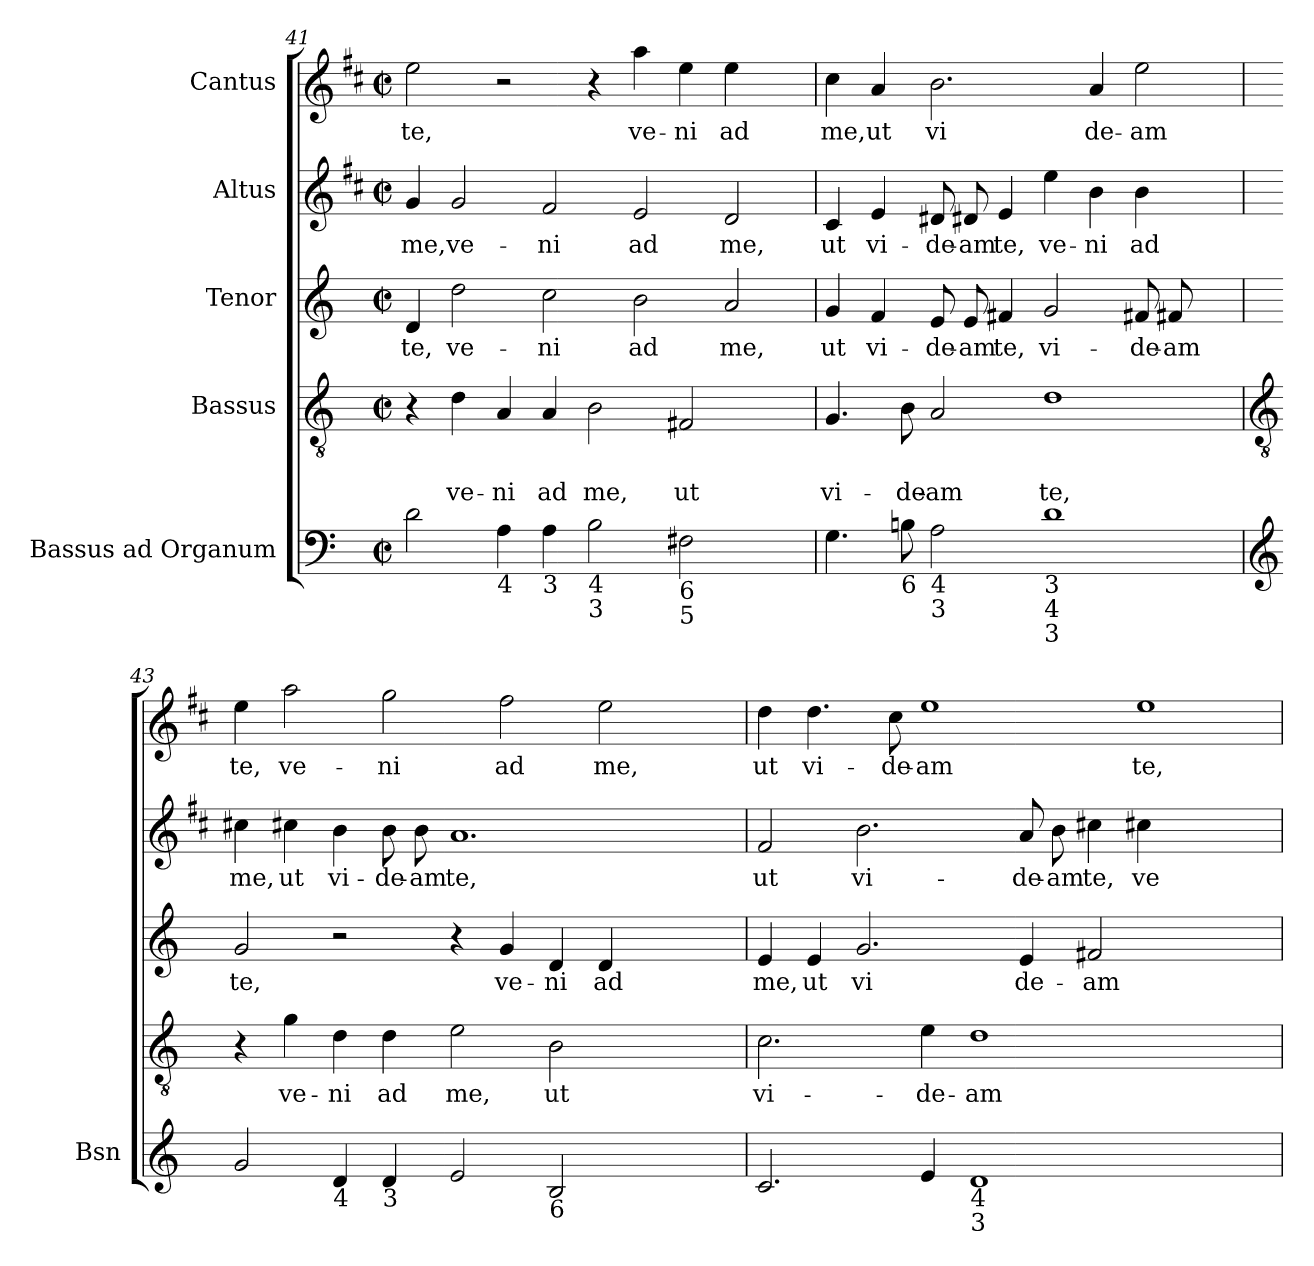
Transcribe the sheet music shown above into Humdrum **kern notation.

**kern	**kern	**text	**text	**kern	**text	**kern	**text	**kern	**text
*part5	*part4	*part4	*part4	*part3	*part3	*part2	*part2	*part1	*part1
*staff5	*staff4	*staff4	*staff4	*staff3	*staff3	*staff2	*staff2	*staff1	*staff1
*I"Bassus ad Organum	*I"Bassus	*	*	*I"Tenor	*	*I"Altus	*	*I"Cantus	*
*I'Bsn	*	*	*	*	*	*	*	*	*
*clefF4	*clefGv2	*	*	*clefG2	*	*clefG2	*	*clefG2	*
*	*	*	*	*	*	*ITrd1c2	*	*ITrd1c2	*
*k[]	*k[]	*	*	*k[]	*	*k[]	*	*k[]	*
*C:	*C:	*	*	*C:	*	*C:	*	*C:	*
*M4/2	*M4/2	*	*	*M4/2	*	*M4/2	*	*M4/2	*
*met(c|)	*met(c|)	*	*	*met(c|)	*	*met(c|)	*	*met(c|)	*
=41	=41	=41	=41	=41	=41	=41	=41	=41	=41
!	!	!	!	!	!LO:LY:b	!	!LO:LY:b	!	!LO:LY:b
2d	4r	.	.	4d	te,	4f	me,	2dd	te,
!	!	!	!LO:LY:b	!	!LO:LY:b	!	!LO:LY:b	!	!
.	4d	.	ve-	2dd	ve-	2f	ve-	.	.
!LO:TX:b:t=4	!	!	!	!	!	!	!	!	!
!	!	!	!LO:LY:b	!	!	!	!	!	!
4A	4A	.	-ni	.	.	.	.	2r	.
!LO:TX:b:t=3	!	!	!	!	!	!	!	!	!
!	!	!	!LO:LY:b	!	!LO:LY:b	!	!LO:LY:b	!	!
4A	4A	.	ad	2cc	-ni	2e	-ni	.	.
!LO:TX:b:t=4	!	!	!	!	!	!	!	!	!
!LO:TX:b:t=3	!	!	!	!	!	!	!	!	!
!	!	!	!LO:LY:b	!	!	!	!	!	!
2B	2B	.	me,	.	.	.	.	4r	.
!	!	!	!	!	!LO:LY:b	!	!LO:LY:b	!	!LO:LY:b
.	.	.	.	2b	ad	2d	ad	4gg	ve-
!LO:TX:b:t=6	!	!	!	!	!	!	!	!	!
!LO:TX:b:t=5	!	!	!	!	!	!	!	!	!
!	!	!	!LO:LY:b	!	!	!	!	!	!LO:LY:b
2F#X	2F#X	.	ut	.	.	.	.	4dd	-ni
!	!	!	!	!	!LO:LY:b	!	!LO:LY:b	!	!LO:LY:b
.	.	.	.	2a	me,	2c	me,	4dd	ad
4ryy	4ryy	.	.	.	.	.	.	4ryy	.
=42	=42	=42	=42	=42	=42	=42	=42	=42	=42
!	!	!	!LO:LY:b	!	!LO:LY:b	!	!LO:LY:b	!	!LO:LY:b
4.G	4.G	.	vi-	4g	ut	4B	ut	4b	me,
!	!	!	!	!	!LO:LY:b	!	!LO:LY:b	!	!LO:LY:b
.	.	.	.	4f	vi-	4d	vi-	4g	ut
!LO:TX:b:t=6	!	!	!	!	!	!	!	!	!
!	!	!	!LO:LY:b	!	!	!	!	!	!
8Bn	8B	.	-de-	.	.	.	.	.	.
!LO:TX:b:t=4	!	!	!	!	!	!	!	!	!
!LO:TX:b:t=3	!	!	!	!	!	!	!	!	!
!	!	!	!LO:LY:b	!	!LO:LY:b	!	!LO:LY:b	!	!LO:LY:b
2A	2A	.	-am	8e	-de-	8c#X	-de-	2.a	vi
!	!	!	!	!	!LO:LY:b	!	!LO:LY:b	!	!
.	.	.	.	8e	-am	8c#X	-am	.	.
!	!	!	!	!	!LO:LY:b	!	!LO:LY:b	!	!
.	.	.	.	4f#X	te,	4d	te,	.	.
!LO:TX:b:t=3	!	!	!	!	!	!	!	!	!
!LO:TX:b:t=4	!	!	!	!	!	!	!	!	!
!LO:TX:b:t=3	!	!	!	!	!	!	!	!	!
!	!	!	!LO:LY:b	!	!LO:LY:b	!	!LO:LY:b	!	!
1d	1d	.	te,	2g	vi-	4dd	ve-	.	.
!	!	!	!	!	!	!	!LO:LY:b	!	!LO:LY:b
.	.	.	.	.	.	4a	-ni	4g	de-
!	!	!	!	!	!LO:LY:b	!	!LO:LY:b	!	!LO:LY:b
.	.	.	.	8f#X	-de-	4a	ad	2dd	-am
!	!	!	!	!	!LO:LY:b	!	!	!	!
.	.	.	.	8f#X	-am	.	.	.	.
.	.	.	.	4ryy	.	4ryy	.	.	.
!!LO:LB:g=z
=43	=43	=43	=43	=43	=43	=43	=43	=43	=43
*clefG2	*clefGv2	*	*	*	*	*	*	*	*
!	!	!	!	!	!LO:LY:b	!	!LO:LY:b	!	!LO:LY:b
2g	4r	.	.	2g	te,	4bn	me,	4dd	te,
!	!	!LO:LY:b	!	!	!	!	!LO:LY:b	!	!LO:LY:b
.	4g	ve-	.	.	.	4bn	ut	2gg	ve-
!LO:TX:b:t=4	!	!	!	!	!	!	!	!	!
!	!	!LO:LY:b	!	!	!	!	!LO:LY:b	!	!
4d	4d	-ni	.	2r	.	4a	vi-	.	.
!LO:TX:b:t=3	!	!	!	!	!	!	!	!	!
!	!	!LO:LY:b	!	!	!	!	!LO:LY:b	!	!LO:LY:b
4d	4d	ad	.	.	.	8a	-de-	2ff	-ni
!	!	!	!	!	!	!	!LO:LY:b	!	!
.	.	.	.	.	.	8a	-am	.	.
!	!	!LO:LY:b	!	!	!	!	!LO:LY:b	!	!
2e	2e	me,	.	4r	.	1.g	te,	.	.
!	!	!	!	!	!LO:LY:b	!	!	!	!LO:LY:b
.	.	.	.	4g	ve-	.	.	2ee	ad
!LO:TX:b:t=6	!	!	!	!	!	!	!	!	!
!	!	!LO:LY:b	!	!	!LO:LY:b	!	!	!	!
2B	2B	ut	.	4d	-ni	.	.	.	.
!	!	!	!	!	!LO:LY:b	!	!	!	!LO:LY:b
.	.	.	.	4d	ad	.	.	2dd	me,
2ryy	2ryy	.	.	2ryy	.	.	.	.	.
.	.	.	.	.	.	.	.	4ryy	.
=44	=44	=44	=44	=44	=44	=44	=44	=44	=44
!	!	!LO:LY:b	!	!	!LO:LY:b	!	!LO:LY:b	!	!LO:LY:b
2.c	2.c	vi-	.	4e	me,	2e	ut	4cc	ut
!	!	!	!	!	!LO:LY:b	!	!	!	!LO:LY:b
.	.	.	.	4e	ut	.	.	4.cc	vi-
!	!	!	!	!	!LO:LY:b	!	!LO:LY:b	!	!
.	.	.	.	2.g	vi	2.a	vi-	.	.
!	!	!	!	!	!	!	!	!	!LO:LY:b
.	.	.	.	.	.	.	.	8b	-de-
!	!	!LO:LY:b	!	!	!	!	!	!	!LO:LY:b
4e	4e	-de-	.	.	.	.	.	1dd	-am
!LO:TX:b:t=4	!	!	!	!	!	!	!	!	!
!LO:TX:b:t=3	!	!	!	!	!	!	!	!	!
!	!	!LO:LY:b	!	!	!	!	!	!	!
1d	1d	-am	.	.	.	.	.	.	.
!	!	!	!	!	!LO:LY:b	!	!LO:LY:b	!	!
.	.	.	.	4e	de-	8g	-de-	.	.
!	!	!	!	!	!	!	!LO:LY:b	!	!
.	.	.	.	.	.	8a	-am	.	.
!	!	!	!	!	!LO:LY:b	!	!LO:LY:b	!	!
.	.	.	.	2f#X	-am	4bn	te,	.	.
!	!	!	!	!	!	!	!LO:LY:b	!	!LO:LY:b
.	.	.	.	.	.	4bn	ve-	1dd	te,
2.ryy	2.ryy	.	.	2.ryy	.	2.ryy	.	.	.
=	=	=	=	=	=	=	=	=	=
*-	*-	*-	*-	*-	*-	*-	*-	*-	*-
